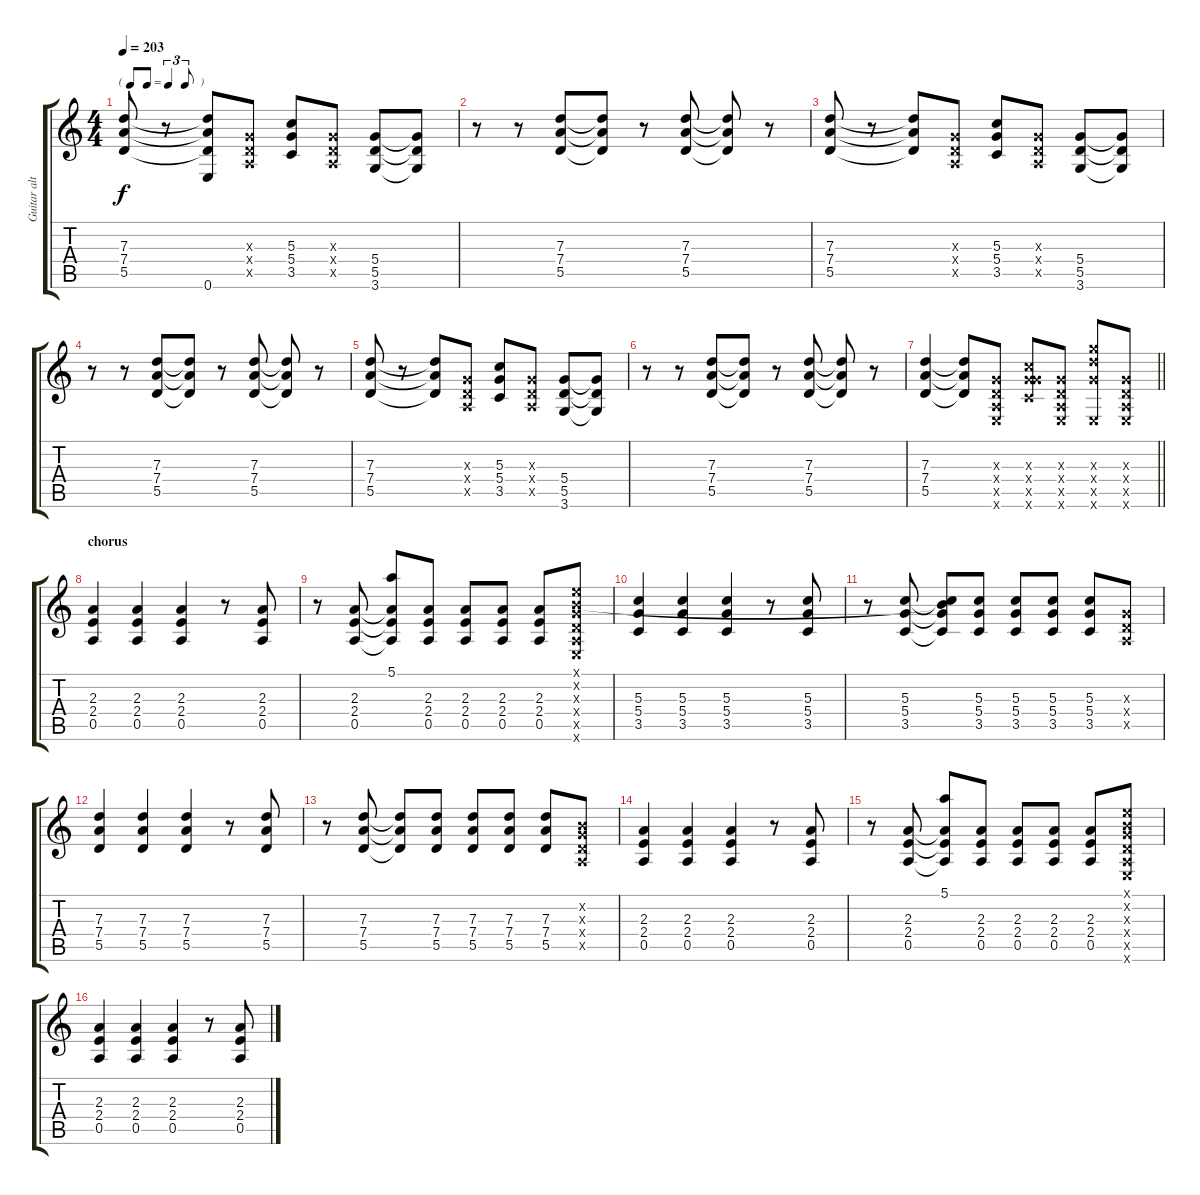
\track ("Guitar alternate" "Guitar alt") {instrument acousticguitarsteel}
\staff {score tabs}
\tuning (E4 B3 G3 D3 A2 E2) {hide}
\ts (4 4)
\tf triplet8th
\tempo 203
\clef g2
\ks c
(7.3 7.4 5.5).8{dy f} r.8 (7.3{t} 7.4{t} 5.5{t} 0.6{t}).8 (0.3{x} 0.4{x} 0.5{x}).8 (5.3 5.4 3.5).8 (0.3{x} 0.4{x} 0.5{x}).8 (5.4 5.5 3.6).8 (5.4{t} 5.5{t} 3.6{t}).8 |
r.8 r.8 (7.3 7.4 5.5).8 (7.3{t} 7.4{t} 5.5{t}).8 r.8 (7.3 7.4 5.5).8 (7.3{t} 7.4{t} 5.5{t}).8 r.8 |
(7.3 7.4 5.5).8 r.8 (7.3{t} 7.4{t} 5.5{t}).8 (0.3{x} 0.4{x} 0.5{x}).8 (5.3 5.4 3.5).8 (0.3{x} 0.4{x} 0.5{x}).8 (5.4 5.5 3.6).8 (5.4{t} 5.5{t} 3.6{t}).8 |
r.8 r.8 (7.3 7.4 5.5).8 (7.3{t} 7.4{t} 5.5{t}).8 r.8 (7.3 7.4 5.5).8 (7.3{t} 7.4{t} 5.5{t}).8 r.8 |
(7.3 7.4 5.5).8 r.8 (7.3{t} 7.4{t} 5.5{t}).8 (0.3{x} 0.4{x} 0.5{x}).8 (5.3 5.4 3.5).8 (0.3{x} 0.4{x} 0.5{x}).8 (5.4 5.5 3.6).8 (5.4{t} 5.5{t} 3.6{t}).8 |
r.8 r.8 (7.3 7.4 5.5).8 (7.3{t} 7.4{t} 5.5{t}).8 r.8 (7.3 7.4 5.5).8 (7.3{t} 7.4{t} 5.5{t}).8 r.8 |
\barLineRight lightlight
(7.3 7.4 5.5).4 (7.3{t} 7.4{t} 5.5{t}).8 (0.3{x} 0.4{x} 0.5{x} 0.6{x}).8 (0.3{x} 10.4{x} 10.5{x} 8.6{x}).8 (0.3{x} 0.4{x} 0.5{x} 0.6{x}).8 (12.3{x} 12.4{x} 10.5{x} 0.6{x}).8 (0.3{x} 0.4{x} 0.5{x} 0.6{x}).8 |
\section ("" "chorus")
(2.3 2.4 0.5).4 (2.3 2.4 0.5).4 (2.3 2.4 0.5).4 r.8 (2.3 2.4 0.5).8 |
r.8 (2.3 2.4 0.5).8 (5.1 2.3{t} 2.4{t} 0.5{t}).8 (2.3 2.4 0.5).8 (2.3 2.4 0.5).8 (2.3 2.4 0.5).8 (2.3 2.4 0.5).8 (0.1{x} 0.2{x} 0.3{x} 0.4{x} 0.5{x} 0.6{x}).8 |
(5.3 5.4 3.5).4 (5.3 5.4 3.5).4 (5.3 5.4 3.5).4 r.8 (5.3 5.4 3.5).8 |
r.8 (5.3 5.4 3.5).8 (0.2{t} 5.3{t} 5.4{t} 3.5{t}).8 (5.3 5.4 3.5).8 (5.3 5.4 3.5).8 (5.3 5.4 3.5).8 (5.3 5.4 3.5).8 (0.3{x} 0.4{x} 0.5{x}).8 |
(7.3 7.4 5.5).4 (7.3 7.4 5.5).4 (7.3 7.4 5.5).4 r.8 (7.3 7.4 5.5).8 |
r.8 (7.3 7.4 5.5).8 (7.3{t} 7.4{t} 5.5{t}).8 (7.3 7.4 5.5).8 (7.3 7.4 5.5).8 (7.3 7.4 5.5).8 (7.3 7.4 5.5).8 (0.2{x} 0.3{x} 0.4{x} 0.5{x}).8 |
(2.3 2.4 0.5).4 (2.3 2.4 0.5).4 (2.3 2.4 0.5).4 r.8 (2.3 2.4 0.5).8 |
r.8 (2.3 2.4 0.5).8 (5.1 2.3{t} 2.4{t} 0.5{t}).8 (2.3 2.4 0.5).8 (2.3 2.4 0.5).8 (2.3 2.4 0.5).8 (2.3 2.4 0.5).8 (0.1{x} 0.2{x} 0.3{x} 0.4{x} 0.5{x} 0.6{x}).8 |
(2.3 2.4 0.5).4 (2.3 2.4 0.5).4 (2.3 2.4 0.5).4 r.8 (2.3 2.4 0.5).8
